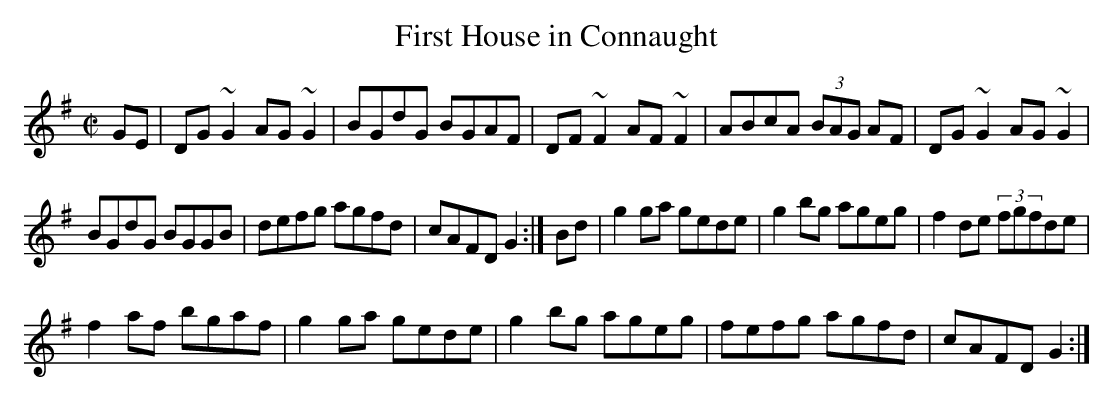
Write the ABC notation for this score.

X:1
T:First House in Connaught
M:C|
L:1/8
K:G
GE|DG~G2 AG~G2|BGdG BGAF|DF~F2 AF~F2|ABcA (3BAG AF|DG~G2 AG~G2|
BGdG BGGB|defg agfd|cAFD G2:|Bd|g2ga gede|g2bg ageg|f2de (3fgfde|
f2af bgaf|g2ga gede|g2bg ageg|fefg agfd|cAFD G2:|
